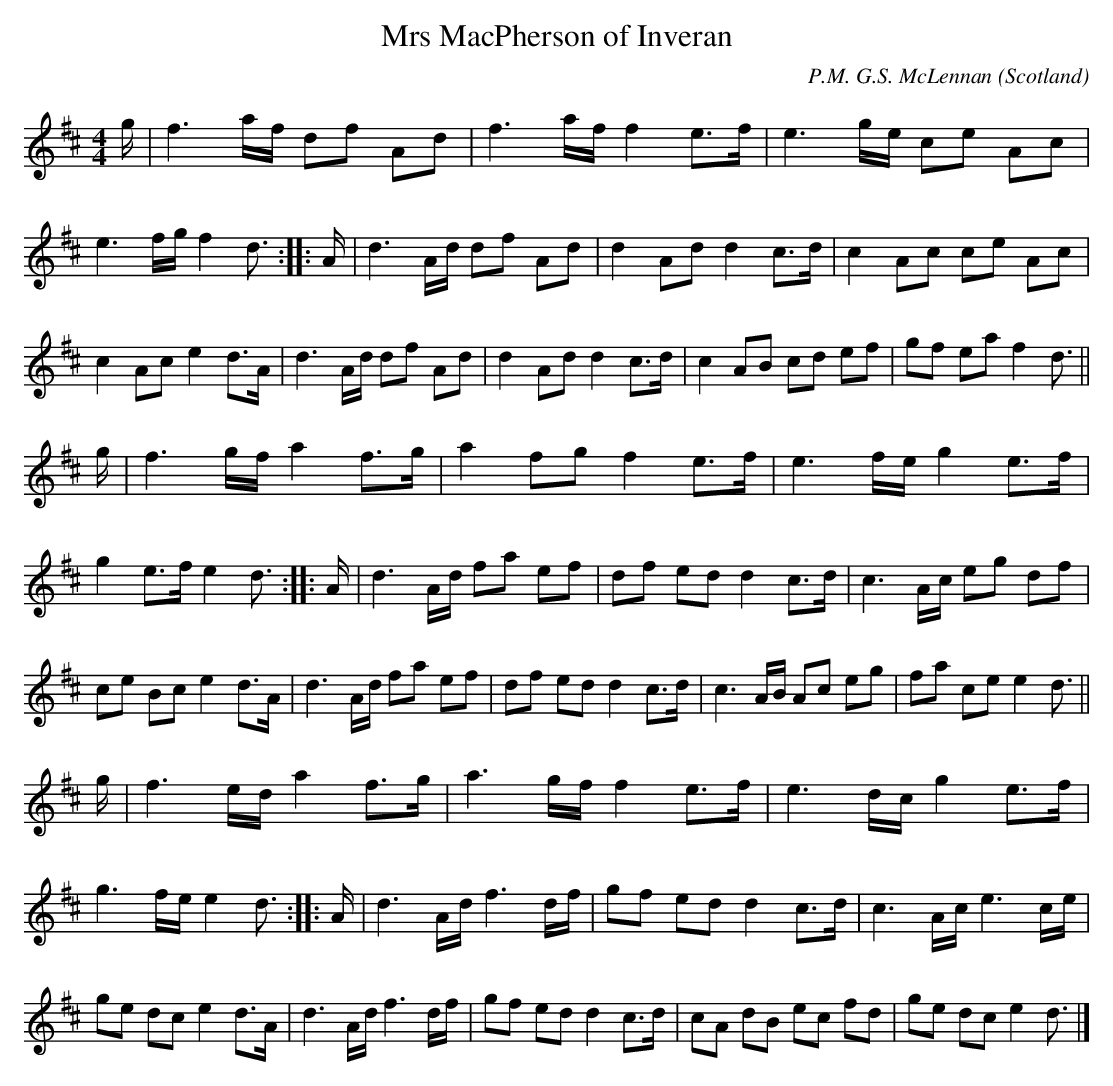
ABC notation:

X:1
T:Mrs MacPherson of Inveran
O:Scotland
M:4/4
C:P.M. G.S. McLennan
K:D
g/|\
f3a/f/ df Ad|f3a/f/ f2 e>f|\
e3g/e/ ce Ac|e3f/g/ f2 d3/2 ::\
A/|\
d3A/d/ df Ad|d2 Ad d2 c>d|\
c2 Ac ce Ac|c2 Ac e2d>A|\
d3A/d/ df Ad|d2 Ad d2 c>d|\
c2 AB cd ef|gf ea f2 d3/2||
g/|\
f3g/f/ a2 f>g|a2 fg f2 e>f|\
e3f/e/ g2 e>f|g2 e>f e2 d3/2 ::\
A/|\
d3A/d/ fa ef|df ed d2 c>d|\
c3A/c/ eg df|ce Bc e2 d>A|\
d3A/d/ fa ef|df ed d2 c>d|\
c3A/B/ Ac eg|fa ce e2 d3/2||
g/|\
f3e/d/ a2 f>g|a3g/f/ f2 e>f|\
e3d/c/ g2 e>f|g3f/e/ e2 d3/2::\
A/|\
d3A/d/ f3 d/f/|gf ed d2 c>d|\
c3A/c/ e3c/e/|ge dc e2 d>A|\
d3A/d/ f3d/f/|gf ed d2 c>d|\
cA dB ec fd|ge dc e2 d3/2|]
